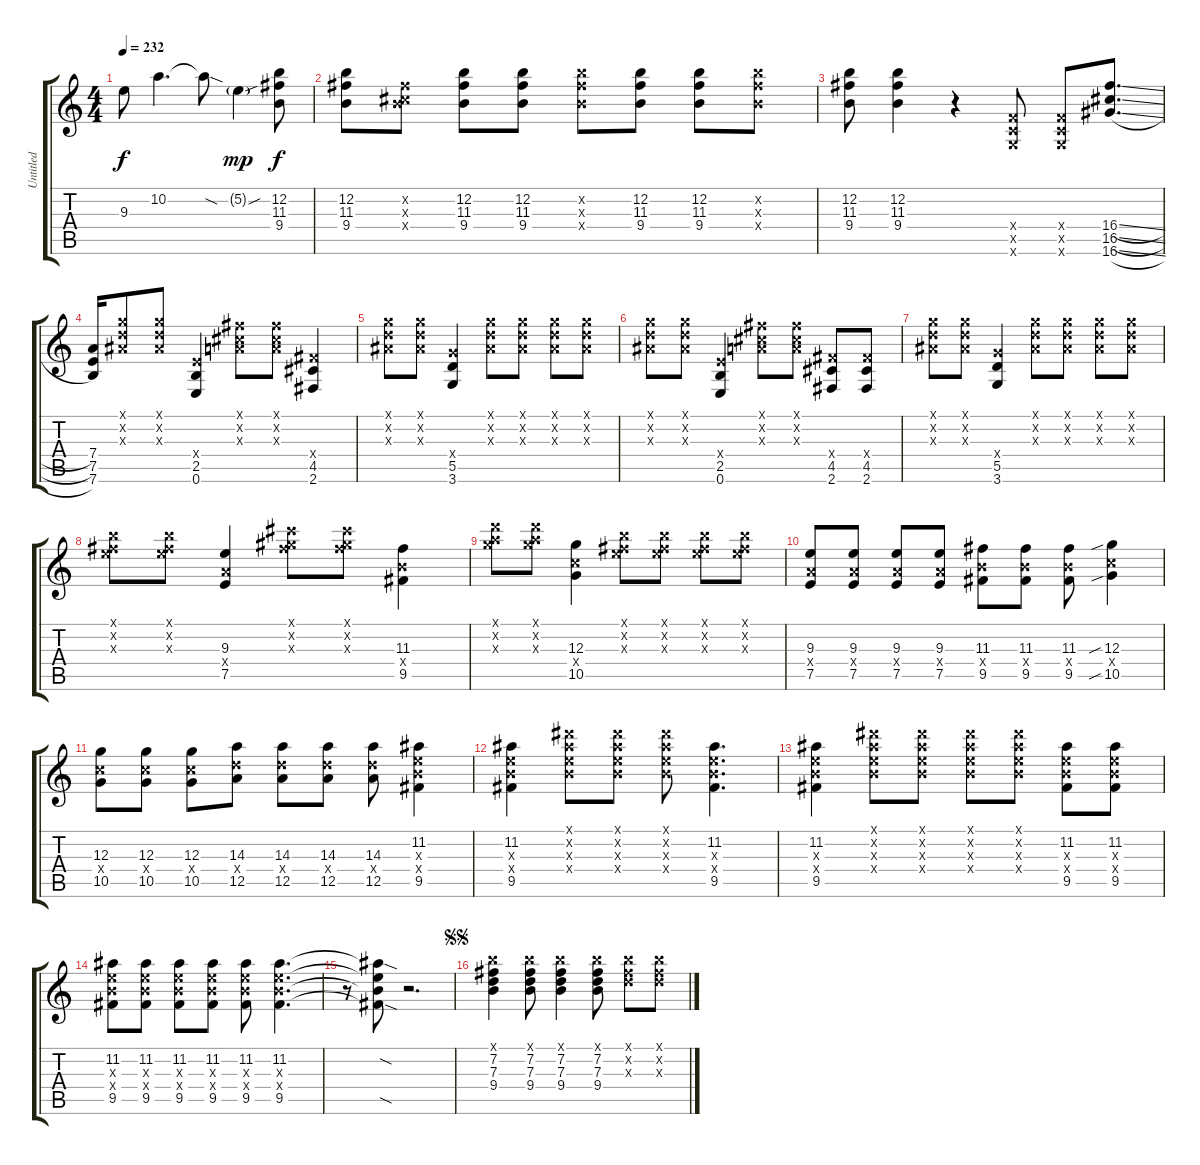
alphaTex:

\track ("Untitled" "Untitled") {instrument distortionguitar}
\staff {score tabs}
\tuning (E4 B3 G3 D3 A2 E2) {hide}
\ts (4 4)
\tempo 232
\clef g2
\ks c
9.3.8{dy f} 10.2.4{d} 10.2{sod t}.8 5.2{sou g}.4{dy mp} (12.2 11.3 9.4).8{dy f} |
(12.2 11.3 9.4).8 (2.2{x} 11.3{x} 9.4{x}).8 (12.2 11.3 9.4).8 (12.2 11.3 9.4).8 (12.2{x} 11.3{x} 9.4{x}).8 (12.2 11.3 9.4).8 (12.2 11.3 9.4).8 (12.2{x} 11.3{x} 9.4{x}).8 |
(12.2 11.3 9.4).8 (12.2 11.3 9.4).4 r.4 (3.4{x} 3.5{x} 3.6{x}).8 (3.4{x} 3.5{x} 3.6{x}).8 (16.4{sl} 16.5{sl} 16.6{sl}).8{d} |
(7.4 7.5 7.6).16 (3.1{x} 3.2{x} 3.3{x}).8 (3.1{x} 3.2{x} 3.3{x}).8 (2.4{x} 2.5 0.6).4 (2.1{x} 2.2{x} 2.3{x}).8 (2.1{x} 2.2{x} 2.3{x}).8 (4.4{x} 4.5 2.6).4 |
(3.1{x} 3.2{x} 3.3{x}).8 (3.1{x} 3.2{x} 3.3{x}).8 (5.4{x} 5.5 3.6).4 (3.1{x} 3.2{x} 3.3{x}).8 (3.1{x} 3.2{x} 3.3{x}).8 (3.1{x} 3.2{x} 3.3{x}).8 (3.1{x} 3.2{x} 3.3{x}).8 |
(3.1{x} 3.2{x} 3.3{x}).8 (3.1{x} 3.2{x} 3.3{x}).8 (2.4{x} 2.5 0.6).4 (2.1{x} 2.2{x} 2.3{x}).8 (2.1{x} 2.2{x} 2.3{x}).8 (4.4{x} 4.5 2.6).8 (4.4{x} 4.5 2.6).8 |
(3.1{x} 3.2{x} 3.3{x}).8 (3.1{x} 3.2{x} 3.3{x}).8 (5.4{x} 5.5 3.6).4 (3.1{x} 3.2{x} 3.3{x}).8 (3.1{x} 3.2{x} 3.3{x}).8 (3.1{x} 3.2{x} 3.3{x}).8 (3.1{x} 3.2{x} 3.3{x}).8 |
(7.1{x} 7.2{x} 9.3{x}).8 (7.1{x} 7.2{x} 9.3{x}).8 (9.3 7.4{x} 7.5).4 (9.1{x} 9.2{x} 11.3{x}).8 (9.1{x} 9.2{x} 11.3{x}).8 (11.3 9.4{x} 9.5).4 |
(10.1{x} 10.2{x} 12.3{x}).8 (10.1{x} 10.2{x} 12.3{x}).8 (12.3 10.4{x} 10.5).4 (7.1{x} 7.2{x} 9.3{x}).8 (7.1{x} 7.2{x} 9.3{x}).8 (7.1{x} 7.2{x} 9.3{x}).8 (7.1{x} 7.2{x} 9.3{x}).8 |
(9.3 7.4{x} 7.5).8 (9.3 7.4{x} 7.5).8 (9.3 7.4{x} 7.5).8 (9.3 7.4{x} 7.5).8 (11.3 9.4{x} 9.5).8 (11.3 9.4{x} 9.5).8 (11.3 9.4{x} 9.5).8 (12.3{sib} 10.4{x} 10.5{sib}).4 |
(12.3 10.4{x} 10.5).8 (12.3 10.4{x} 10.5).8 (12.3 10.4{x} 10.5).8 (14.3 12.4{x} 12.5).8 (14.3 12.4{x} 12.5).8 (14.3 12.4{x} 12.5).8 (14.3 12.4{x} 12.5).8 (11.2 9.3{x} 9.4{x} 9.5).4 |
(11.2 9.3{x} 9.4{x} 9.5).4 (11.1{x} 11.2{x} 9.3{x} 9.4{x}).8 (11.1{x} 11.2{x} 9.3{x} 9.4{x}).8 (11.1{x} 11.2{x} 9.3{x} 9.4{x}).8 (11.2 9.3{x} 9.4{x} 9.5).4{d} |
(11.2 9.3{x} 9.4{x} 9.5).4 (11.1{x} 11.2{x} 9.3{x} 9.4{x}).8 (11.1{x} 11.2{x} 9.3{x} 9.4{x}).8 (11.1{x} 11.2{x} 9.3{x} 9.4{x}).8 (11.1{x} 11.2{x} 9.3{x} 9.4{x}).8 (11.2 9.3{x} 9.4{x} 9.5).8 (11.2 9.3{x} 9.4{x} 9.5).8 |
(11.2 9.3{x} 9.4{x} 9.5).8 (11.2 9.3{x} 9.4{x} 9.5).8 (11.2 9.3{x} 9.4{x} 9.5).8 (11.2 9.3{x} 9.4{x} 9.5).8 (11.2 9.3{x} 9.4{x} 9.5).8 (11.2 9.3{x} 9.4{x} 9.5).4{d} |
r.8 (11.2{sod t} 9.3{t} 9.4{t} 9.5{sod t}).8 r.2{d} |
\jump segnosegno
(7.1{x} 7.2 7.3 9.4).4 (7.1{x} 7.2 7.3 9.4).8 (7.1{x} 7.2 7.3 9.4).4 (7.1{x} 7.2 7.3 9.4).8 (7.1{x} 7.2{x} 7.3{x}).8 (7.1{x} 7.2{x} 7.3{x}).8
